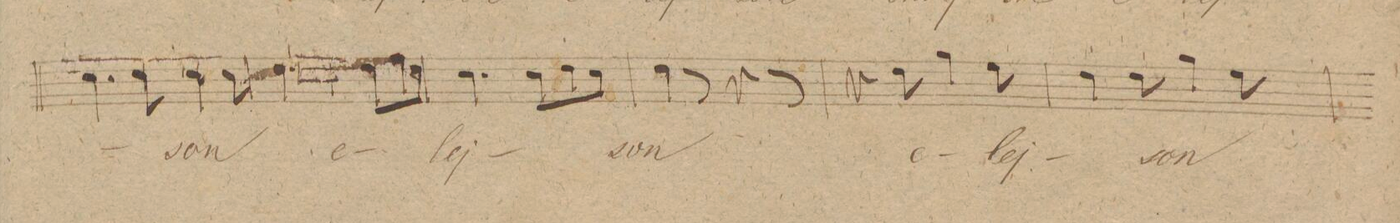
**kern	**text	**dynam
*I"Tenore	*	*
*clefC4	*	*
*k[]	*	*
*M6/8	*	*
4B\	.	.
8B\	.	.
4B\	-son	.
8B\	.	.
=65	=65	=65
4.c\	.	.
8c\L	e-	.
8e\	.	.
8c\J	.	.
=66	=66	=66
4.B\	-lej-	.
8B\L	.	.
8c\	.	.
8B\J	.	.
=67	=67	=67
4c\	-son	.
8r	.	.
4r	.	.
8r	.	.
=68	=68	=68
4r	.	.
8c\	e-	.
4f\	.	.
8d\	-lej-	.
=69	=69	=69
4c\	.	.
8c\	-son	.
4f\	.	.
8d\	.	.
=70	=70	=70
*-	*-	*-
